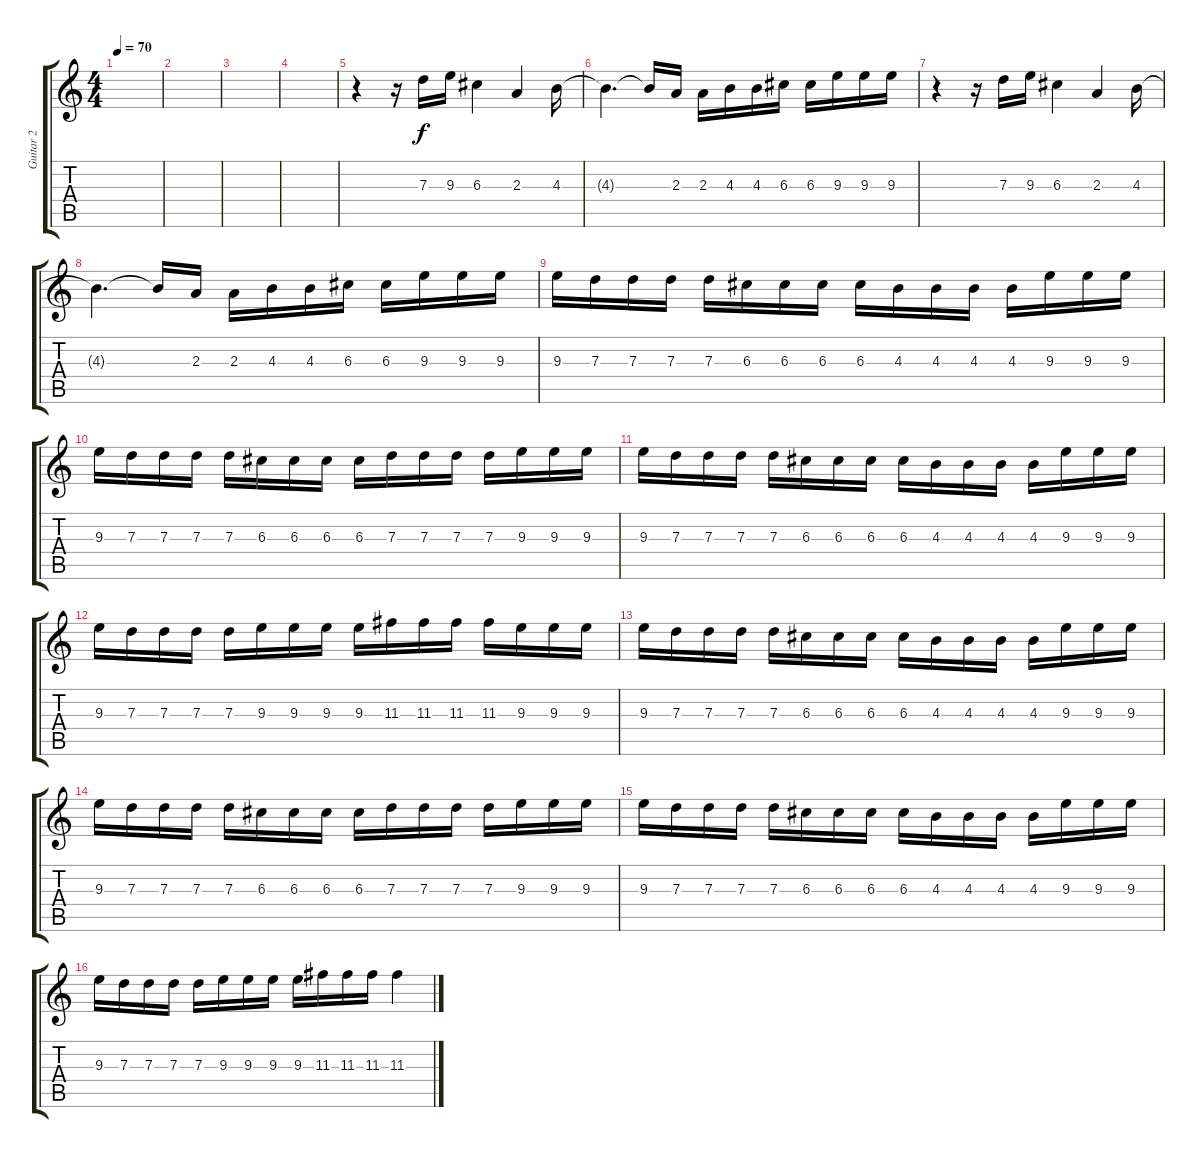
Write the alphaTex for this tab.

\track ("Guitar 2" "Guitar 2") {instrument acousticguitarsteel}
\staff {score tabs}
\tuning (E4 B3 G3 D3 A2 E2) {hide}
\ts (4 4)
\tempo 70
\clef g2
\ks c
|
|
|
|
r.4{volume 13 instrument distortionguitar} r.16 7.3.16 9.3.16 6.3.4 2.3.4 4.3.16 |
4.3{t}.4{d} 4.3{t}.16 2.3.16 2.3.16 4.3.16 4.3.16 6.3.16 6.3.16 9.3.16 9.3.16 9.3.16 |
r.4 r.16 7.3.16 9.3.16 6.3.4 2.3.4 4.3.16 |
4.3{t}.4{d} 4.3{t}.16 2.3.16 2.3.16 4.3.16 4.3.16 6.3.16 6.3.16 9.3.16 9.3.16 9.3.16 |
9.3.16 7.3.16 7.3.16 7.3.16 7.3.16 6.3.16 6.3.16 6.3.16 6.3.16 4.3.16 4.3.16 4.3.16 4.3.16 9.3.16 9.3.16 9.3.16 |
9.3.16 7.3.16 7.3.16 7.3.16 7.3.16 6.3.16 6.3.16 6.3.16 6.3.16 7.3.16 7.3.16 7.3.16 7.3.16 9.3.16 9.3.16 9.3.16 |
9.3.16 7.3.16 7.3.16 7.3.16 7.3.16 6.3.16 6.3.16 6.3.16 6.3.16 4.3.16 4.3.16 4.3.16 4.3.16 9.3.16 9.3.16 9.3.16 |
9.3.16 7.3.16 7.3.16 7.3.16 7.3.16 9.3.16 9.3.16 9.3.16 9.3.16 11.3.16 11.3.16 11.3.16 11.3.16 9.3.16 9.3.16 9.3.16 |
9.3.16 7.3.16 7.3.16 7.3.16 7.3.16 6.3.16 6.3.16 6.3.16 6.3.16 4.3.16 4.3.16 4.3.16 4.3.16 9.3.16 9.3.16 9.3.16 |
9.3.16 7.3.16 7.3.16 7.3.16 7.3.16 6.3.16 6.3.16 6.3.16 6.3.16 7.3.16 7.3.16 7.3.16 7.3.16 9.3.16 9.3.16 9.3.16 |
9.3.16 7.3.16 7.3.16 7.3.16 7.3.16 6.3.16 6.3.16 6.3.16 6.3.16 4.3.16 4.3.16 4.3.16 4.3.16 9.3.16 9.3.16 9.3.16 |
9.3.16 7.3.16 7.3.16 7.3.16 7.3.16 9.3.16 9.3.16 9.3.16 9.3.16 11.3.16 11.3.16 11.3.16 11.3.4
